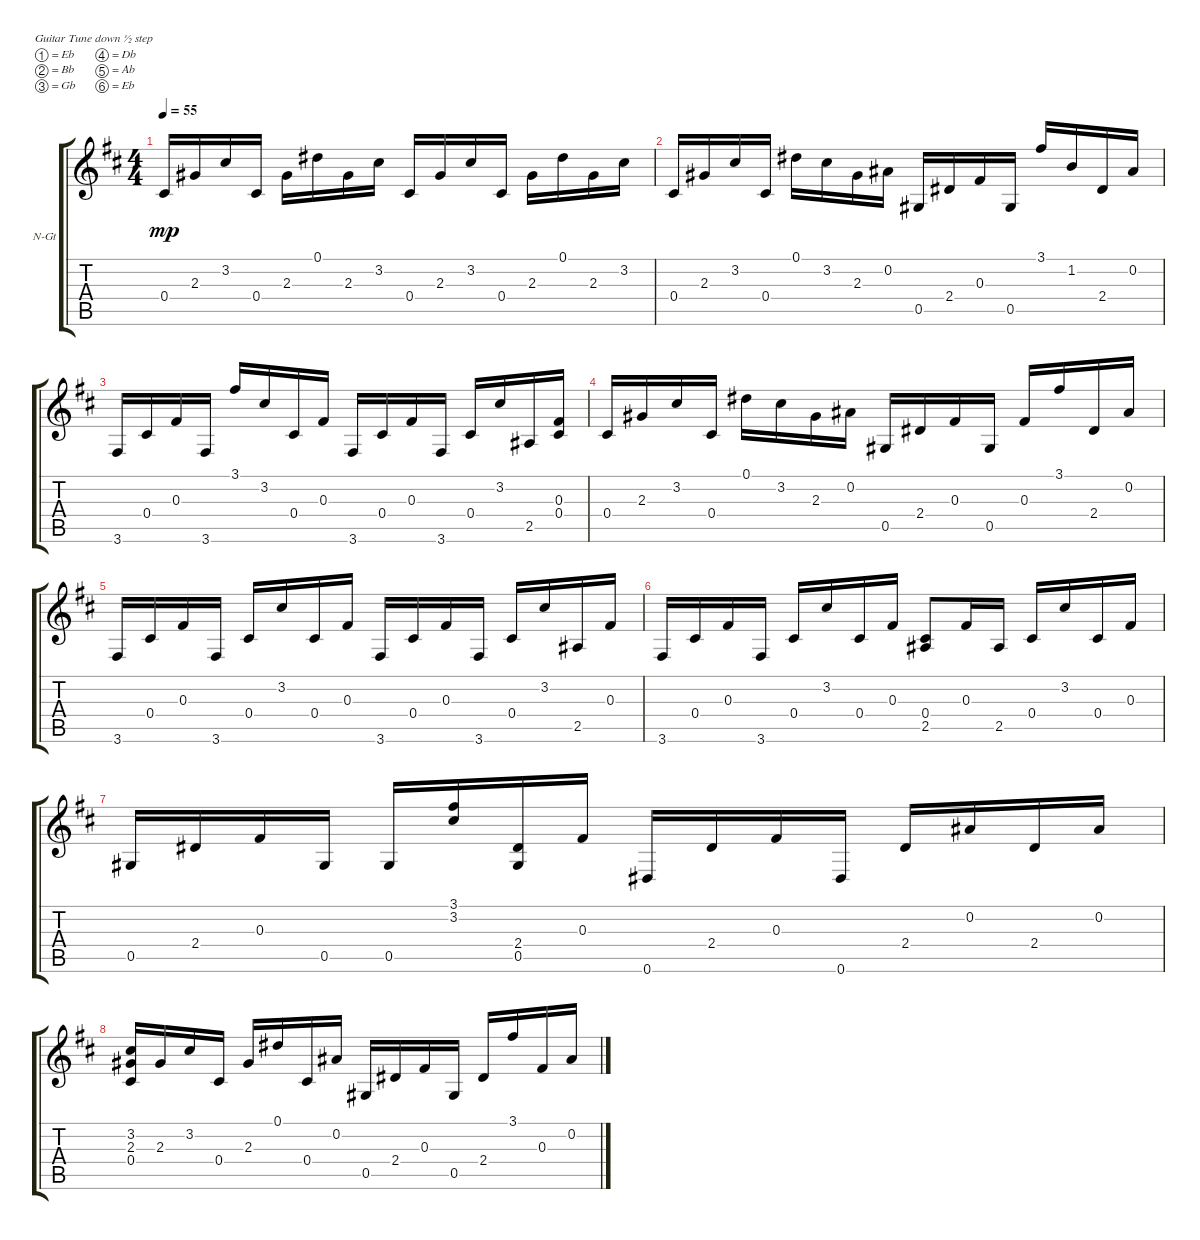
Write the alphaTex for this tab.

\defaultSystemsLayout 4
\bracketExtendMode groupsimilarinstruments
\firstSystemTrackNameOrientation horizontal
\otherSystemsTrackNameOrientation horizontal
\track ("Nylon Guitar" "N-Gt") {instrument acousticguitarnylon}
\staff {score tabs}
\tuning (Eb4 Bb3 Gb3 Db3 Ab2 Eb2)
\ts (4 4)
\tempo 55
\clef g2
\ks d
0.4.16{dy mp} 2.3.16 3.2.16 0.4.16 2.3.16 0.1.16 2.3.16 3.2.16 0.4.16 2.3.16 3.2.16 0.4.16 2.3.16 0.1.16 2.3.16 3.2.16 |
0.4.16 2.3.16 3.2.16 0.4.16 0.1.16 3.2.16 2.3.16 0.2.16 0.5.16 2.4.16 0.3.16 0.5.16 3.1.16 1.2.16 2.4.16 0.2.16 |
3.6.16 0.4.16 0.3.16 3.6.16 3.1.16 3.2.16 0.4.16 0.3.16 3.6.16 0.4.16 0.3.16 3.6.16 0.4.16 3.2.16 2.5.16 (0.4 0.3).16 |
0.4.16 2.3.16 3.2.16 0.4.16 0.1.16 3.2.16 2.3.16 0.2.16 0.5.16 2.4.16 0.3.16 0.5.16 0.3.16 3.1.16 2.4.16 0.2.16 |
3.6.16 0.4.16 0.3.16 3.6.16 0.4.16 3.2.16 0.4.16 0.3.16 3.6.16 0.4.16 0.3.16 3.6.16 0.4.16 3.2.16 2.5.16 0.3.16 |
3.6.16 0.4.16 0.3.16 3.6.16 0.4.16 3.2.16 0.4.16 0.3.16 (2.5 0.4).8 0.3.16 2.5.16 0.4.16 3.2.16 0.4.16 0.3.16 |
0.5.16 2.4.16 0.3.16 0.5.16 0.5.16 (3.2 3.1).16 (0.5 2.4).16 0.3.16 0.6.16 2.4.16 0.3.16 0.6.16 2.4.16 0.2.16 2.4.16 0.2.16 |
(3.2 2.3 0.4).16 2.3.16 3.2.16 0.4.16 2.3.16 0.1.16 0.4.16 0.2.16 0.5.16 2.4.16 0.3.16 0.5.16 2.4.16 3.1.16 0.3.16 0.2.16
